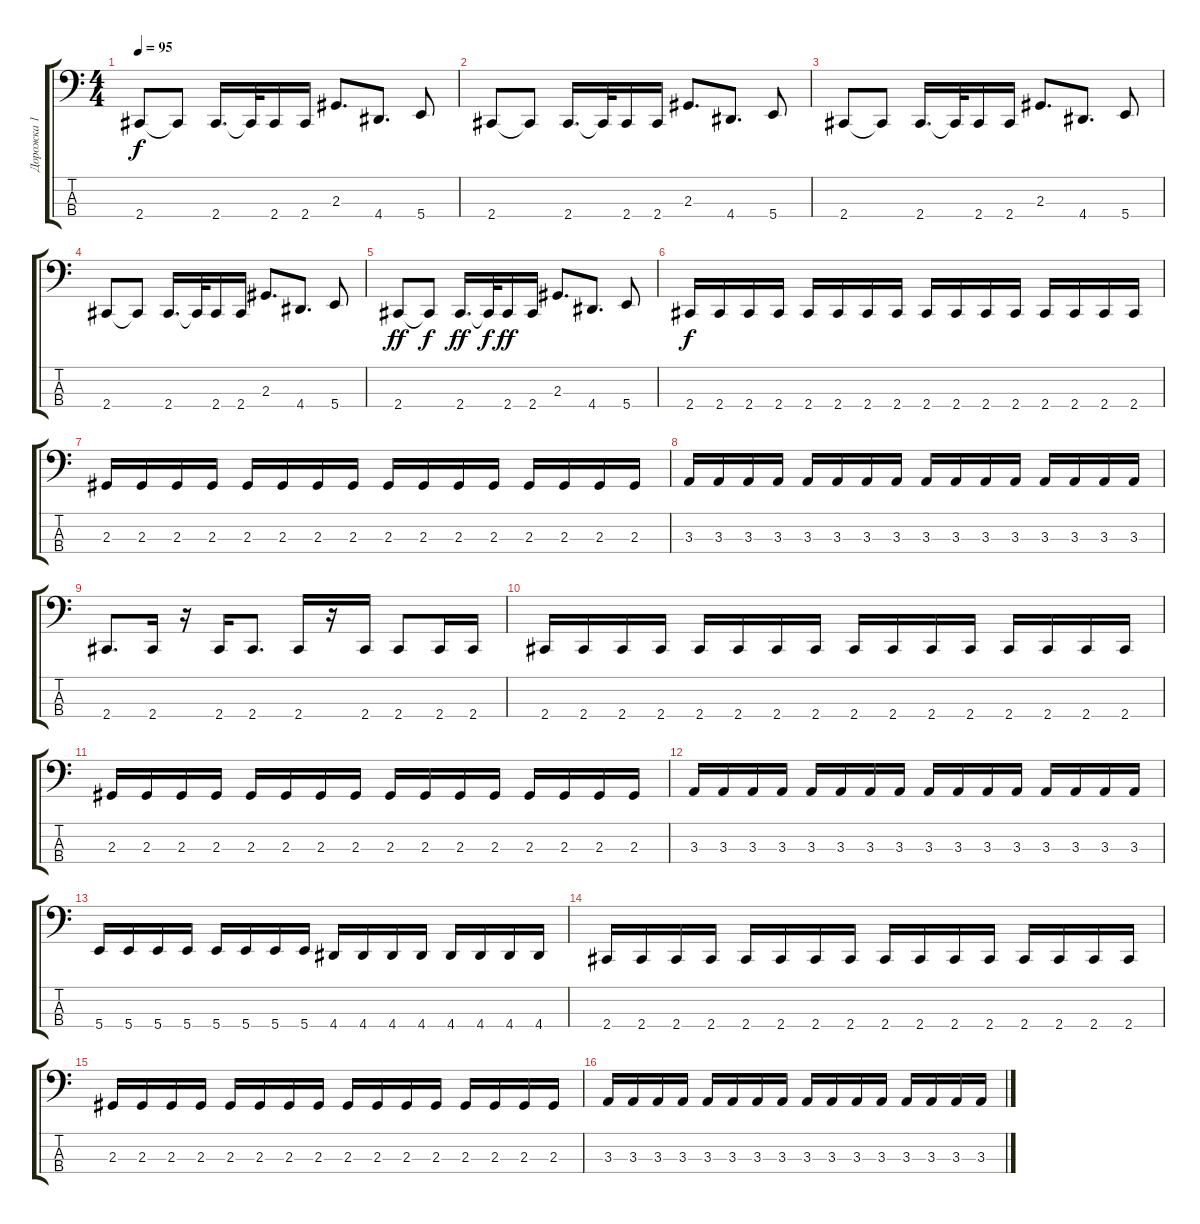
\track ("Дорожка 1" "Дорожка 1") {instrument electricbassfinger}
\staff {score tabs}
\tuning (E2 B1 Gb1 B0) {hide}
\ts (4 4)
\tempo 95
\clef f4
\ks c
2.4.8{dy f} 2.4{t}.8 2.4.16{d} 2.4{t}.32 2.4.16 2.4.16 2.3.8{d} 4.4.8{d} 5.4.8 |
2.4.8 2.4{t}.8 2.4.16{d} 2.4{t}.32 2.4.16 2.4.16 2.3.8{d} 4.4.8{d} 5.4.8 |
2.4.8 2.4{t}.8 2.4.16{d} 2.4{t}.32 2.4.16 2.4.16 2.3.8{d} 4.4.8{d} 5.4.8 |
2.4.8 2.4{t}.8 2.4.16{d} 2.4{t}.32 2.4.16 2.4.16 2.3.8{d} 4.4.8{d} 5.4.8 |
2.4.8{dy ff instrument slapbass2} 2.4{t}.8{dy f} 2.4.16{d dy ff} 2.4{t}.32{dy f} 2.4.16{dy ff} 2.4.16 2.3.8{d} 4.4.8{d} 5.4.8 |
2.4.16{dy f instrument electricbassfinger} 2.4.16 2.4.16 2.4.16 2.4.16 2.4.16 2.4.16 2.4.16 2.4.16 2.4.16 2.4.16 2.4.16 2.4.16 2.4.16 2.4.16 2.4.16 |
2.3.16 2.3.16 2.3.16 2.3.16 2.3.16 2.3.16 2.3.16 2.3.16 2.3.16 2.3.16 2.3.16 2.3.16 2.3.16 2.3.16 2.3.16 2.3.16 |
3.3.16 3.3.16 3.3.16 3.3.16 3.3.16 3.3.16 3.3.16 3.3.16 3.3.16 3.3.16 3.3.16 3.3.16 3.3.16 3.3.16 3.3.16 3.3.16 |
2.4.8{d} 2.4.16 r.16 2.4.16 2.4.8{d} 2.4.16 r.16 2.4.16 2.4.8 2.4.16 2.4.16 |
2.4.16 2.4.16 2.4.16 2.4.16 2.4.16 2.4.16 2.4.16 2.4.16 2.4.16 2.4.16 2.4.16 2.4.16 2.4.16 2.4.16 2.4.16 2.4.16 |
2.3.16 2.3.16 2.3.16 2.3.16 2.3.16 2.3.16 2.3.16 2.3.16 2.3.16 2.3.16 2.3.16 2.3.16 2.3.16 2.3.16 2.3.16 2.3.16 |
3.3.16 3.3.16 3.3.16 3.3.16 3.3.16 3.3.16 3.3.16 3.3.16 3.3.16 3.3.16 3.3.16 3.3.16 3.3.16 3.3.16 3.3.16 3.3.16 |
5.4.16 5.4.16 5.4.16 5.4.16 5.4.16 5.4.16 5.4.16 5.4.16 4.4.16 4.4.16 4.4.16 4.4.16 4.4.16 4.4.16 4.4.16 4.4.16 |
2.4.16 2.4.16 2.4.16 2.4.16 2.4.16 2.4.16 2.4.16 2.4.16 2.4.16 2.4.16 2.4.16 2.4.16 2.4.16 2.4.16 2.4.16 2.4.16 |
2.3.16 2.3.16 2.3.16 2.3.16 2.3.16 2.3.16 2.3.16 2.3.16 2.3.16 2.3.16 2.3.16 2.3.16 2.3.16 2.3.16 2.3.16 2.3.16 |
3.3.16 3.3.16 3.3.16 3.3.16 3.3.16 3.3.16 3.3.16 3.3.16 3.3.16 3.3.16 3.3.16 3.3.16 3.3.16 3.3.16 3.3.16 3.3.16
